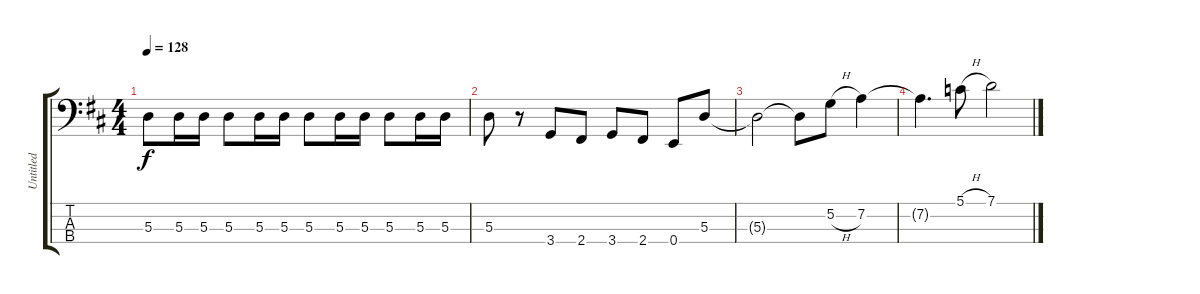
\track ("Untitled" "Untitled") {instrument electricbassfinger}
\staff {score tabs}
\tuning (G2 D2 A1 E1) {hide}
\ts (4 4)
\tempo 128
\clef f4
\ks d
5.3.8{dy f} 5.3.16 5.3.16 5.3.8 5.3.16 5.3.16 5.3.8 5.3.16 5.3.16 5.3.8 5.3.16 5.3.16 |
5.3.8 r.8 3.4.8 2.4.8 3.4.8 2.4.8 0.4.8 5.3.8 |
5.3{t}.2 5.3{t}.8 5.2{h}.8 7.2.4 |
7.2{t}.4{d} 5.1{h}.8 7.1.2
